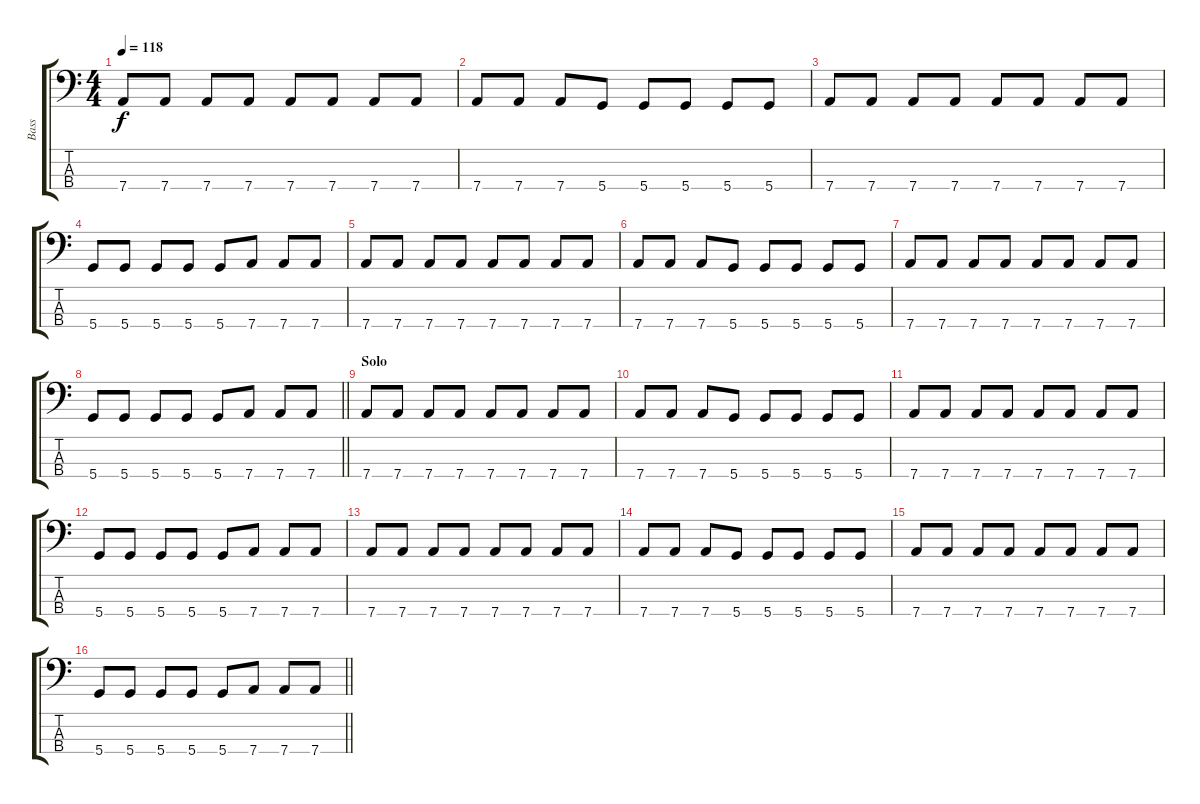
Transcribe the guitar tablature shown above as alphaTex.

\track ("Bass" "Bass") {instrument electricbassfinger}
\staff {score tabs}
\tuning (G2 D2 A1 D1) {hide}
\ts (4 4)
\tempo 118
\clef f4
\ks c
7.4.8{dy f} 7.4.8 7.4.8 7.4.8 7.4.8 7.4.8 7.4.8 7.4.8 |
7.4.8 7.4.8 7.4.8 5.4.8 5.4.8 5.4.8 5.4.8 5.4.8 |
7.4.8 7.4.8 7.4.8 7.4.8 7.4.8 7.4.8 7.4.8 7.4.8 |
5.4.8 5.4.8 5.4.8 5.4.8 5.4.8 7.4.8 7.4.8 7.4.8 |
7.4.8 7.4.8 7.4.8 7.4.8 7.4.8 7.4.8 7.4.8 7.4.8 |
7.4.8 7.4.8 7.4.8 5.4.8 5.4.8 5.4.8 5.4.8 5.4.8 |
7.4.8 7.4.8 7.4.8 7.4.8 7.4.8 7.4.8 7.4.8 7.4.8 |
\barLineRight lightlight
5.4.8 5.4.8 5.4.8 5.4.8 5.4.8 7.4.8 7.4.8 7.4.8 |
\section ("" "Solo")
7.4.8 7.4.8 7.4.8 7.4.8 7.4.8 7.4.8 7.4.8 7.4.8 |
7.4.8 7.4.8 7.4.8 5.4.8 5.4.8 5.4.8 5.4.8 5.4.8 |
7.4.8 7.4.8 7.4.8 7.4.8 7.4.8 7.4.8 7.4.8 7.4.8 |
5.4.8 5.4.8 5.4.8 5.4.8 5.4.8 7.4.8 7.4.8 7.4.8 |
7.4.8 7.4.8 7.4.8 7.4.8 7.4.8 7.4.8 7.4.8 7.4.8 |
7.4.8 7.4.8 7.4.8 5.4.8 5.4.8 5.4.8 5.4.8 5.4.8 |
7.4.8 7.4.8 7.4.8 7.4.8 7.4.8 7.4.8 7.4.8 7.4.8 |
\barLineRight lightlight
5.4.8 5.4.8 5.4.8 5.4.8 5.4.8 7.4.8 7.4.8 7.4.8
